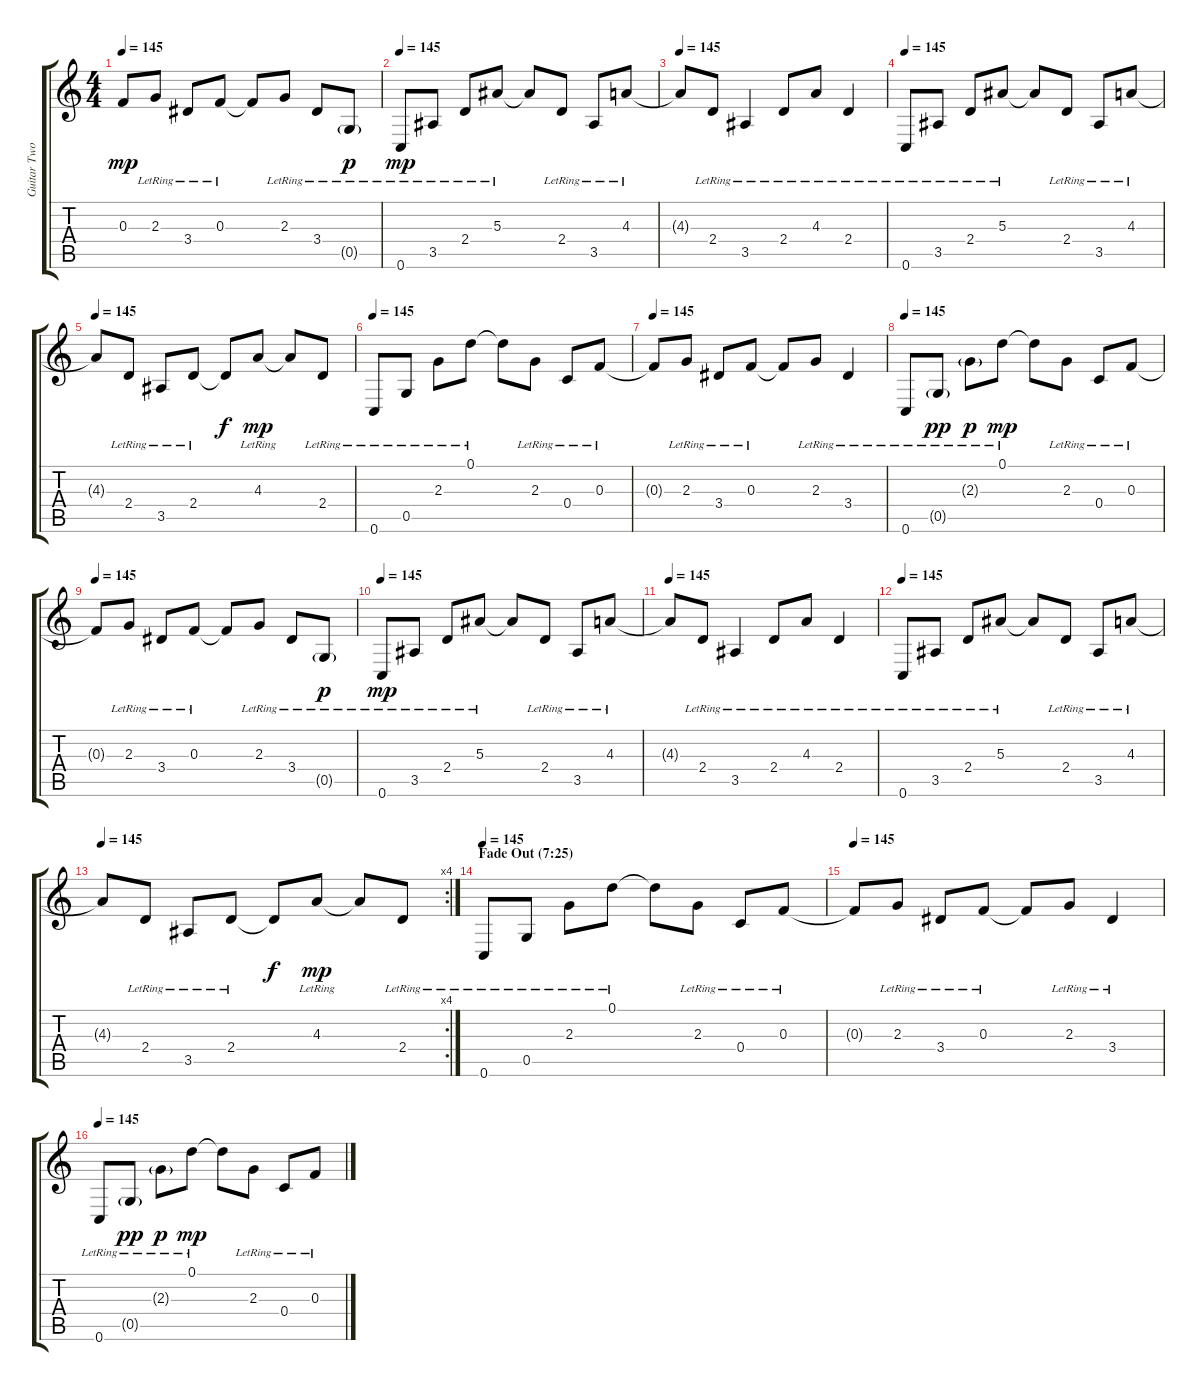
\track ("Guitar Two" "Guitar Two") {instrument overdrivenguitar}
\staff {score tabs}
\tuning (D4 A3 F3 C3 G2 C2) {hide}
\ts (4 4)
\tempo 145
\clef g2
\ks c
0.3{t}.8{dy mp volume 9 balance 8} 2.3{lr}.8 3.4{lr}.8 0.3{lr}.8 0.3{t}.8 2.3{lr}.8 3.4{lr}.8 0.5{g lr}.8{dy p} |
\tempo 145
0.6{lr}.8{dy mp volume 9 balance 8} 3.5{lr}.8 2.4{lr}.8 5.3{lr}.8 5.3{t}.8 2.4{lr}.8 3.5{lr}.8 4.3{lr}.8 |
\tempo 145
4.3{t}.8{volume 9 balance 8} 2.4{lr}.8 3.5{lr}.4 2.4{lr}.8 4.3{lr}.8 2.4{lr}.4 |
\tempo 145
0.6{lr}.8{volume 9 balance 8} 3.5{lr}.8 2.4{lr}.8 5.3{lr}.8 5.3{t}.8 2.4{lr}.8 3.5{lr}.8 4.3{lr}.8 |
\tempo 145
4.3{t}.8{volume 9 balance 8} 2.4{lr}.8 3.5{lr}.8 2.4{lr}.8 2.4{t}.8{dy f} 4.3{lr}.8{dy mp} 4.3{t}.8 2.4{lr}.8 |
\tempo 145
0.6{lr}.8{volume 9 balance 8} 0.5{lr}.8 2.3{lr}.8 0.1{lr}.8 0.1{t}.8 2.3{lr}.8 0.4{lr}.8 0.3{lr}.8 |
\tempo 145
0.3{t}.8{volume 9 balance 8} 2.3{lr}.8 3.4{lr}.8 0.3{lr}.8 0.3{t}.8 2.3{lr}.8 3.4{lr}.4 |
\tempo 145
0.6{lr}.8{volume 9 balance 8} 0.5{g lr}.8{dy pp} 2.3{g lr}.8{dy p} 0.1{lr}.8{dy mp} 0.1{t}.8 2.3{lr}.8 0.4{lr}.8 0.3{lr}.8 |
\tempo 145
0.3{t}.8{volume 9 balance 8} 2.3{lr}.8 3.4{lr}.8 0.3{lr}.8 0.3{t}.8 2.3{lr}.8 3.4{lr}.8 0.5{g lr}.8{dy p} |
\tempo 145
0.6{lr}.8{dy mp volume 9 balance 8} 3.5{lr}.8 2.4{lr}.8 5.3{lr}.8 5.3{t}.8 2.4{lr}.8 3.5{lr}.8 4.3{lr}.8 |
\tempo 145
4.3{t}.8{volume 9 balance 8} 2.4{lr}.8 3.5{lr}.4 2.4{lr}.8 4.3{lr}.8 2.4{lr}.4 |
\tempo 145
0.6{lr}.8{volume 9 balance 8} 3.5{lr}.8 2.4{lr}.8 5.3{lr}.8 5.3{t}.8 2.4{lr}.8 3.5{lr}.8 4.3{lr}.8 |
\rc 4
\tempo 145
4.3{t}.8{volume 9 balance 8} 2.4{lr}.8 3.5{lr}.8 2.4{lr}.8 2.4{t}.8{dy f} 4.3{lr}.8{dy mp} 4.3{t}.8 2.4{lr}.8 |
\section ("" "Fade Out (7:25)")
\tempo 145
0.6{lr}.8{volume 9 balance 8} 0.5{lr}.8 2.3{lr}.8 0.1{lr}.8 0.1{t}.8 2.3{lr}.8 0.4{lr}.8 0.3{lr}.8 |
\tempo 145
0.3{t}.8{volume 9 balance 8} 2.3{lr}.8 3.4{lr}.8 0.3{lr}.8 0.3{t}.8 2.3{lr}.8 3.4{lr}.4 |
\tempo 145
0.6{lr}.8{volume 9 balance 8} 0.5{g lr}.8{dy pp} 2.3{g lr}.8{dy p} 0.1{lr}.8{dy mp} 0.1{t}.8 2.3{lr}.8 0.4{lr}.8 0.3{lr}.8
